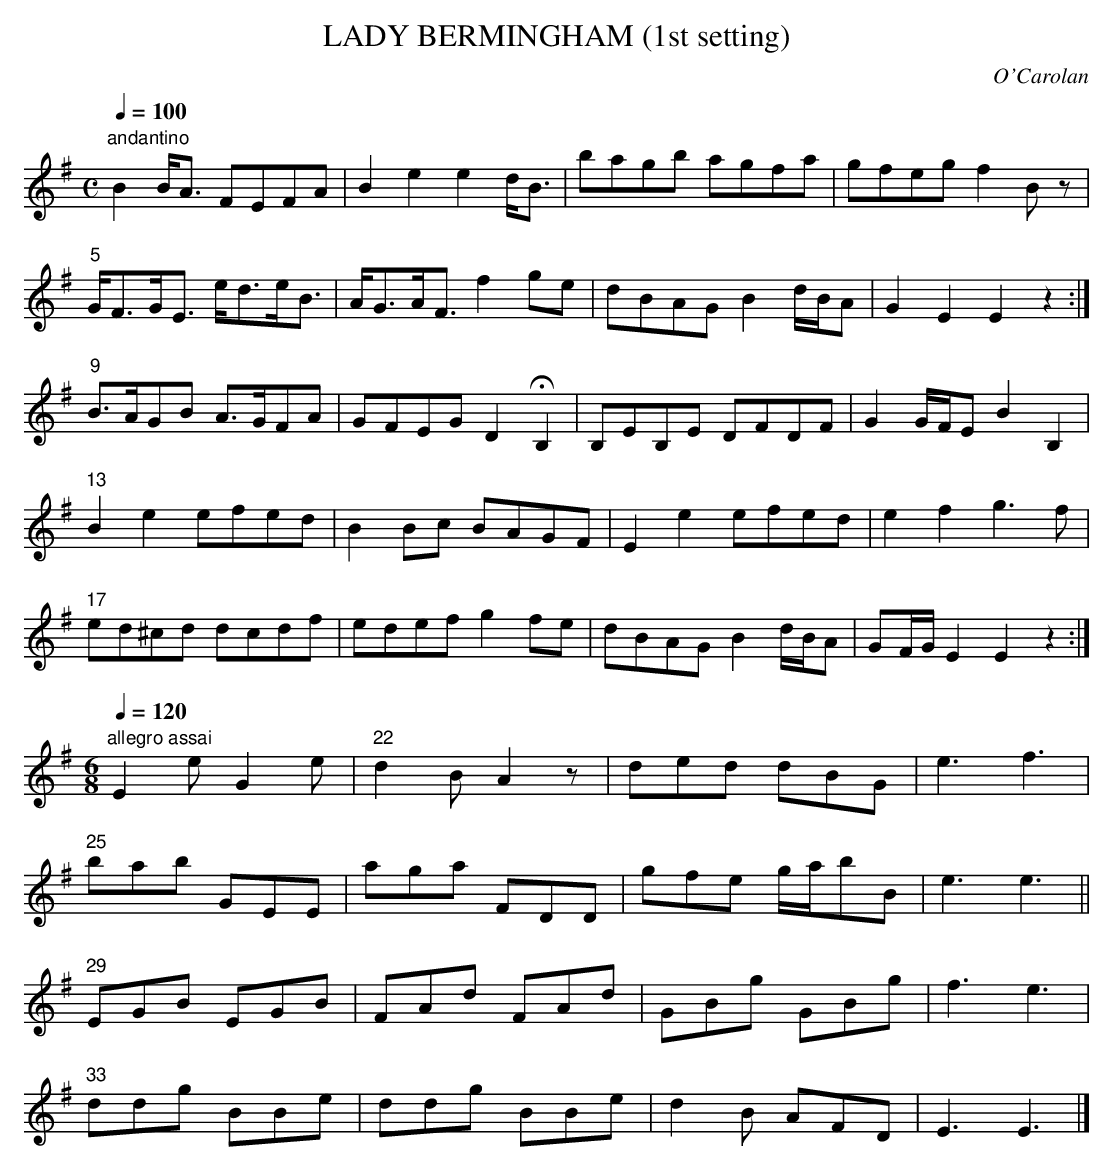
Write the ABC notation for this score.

X:1
T:LADY BERMINGHAM (1st setting)
C:O'Carolan
Q:1/4=100
M:C
L:1/8
K:Em
"andantino"
B2B<A FEFA|B2e2 e2d<B|bagb agfa|gfeg f2Bz|
"5"G<FG<E e<de<B|A<GA<F f2ge|dBAG B2d/B/A|G2E2E2z2:|
"9"B>AGB A>GFA|GFEG D2 HB,2|B,EB,E DFDF|G2G/F/E B2B,2|
"13"B2e2 efed|B2Bc BAGF|E2e2 efed|e2f2 g3f|
"17"ed^cd dcdf|edef g2fe|dBAG B2d/B/A|GF/G/ E2E2z2:|
[M:6/8]
[Q:1/4=120]
"allegro assai"
E2e G2e|"22"d2B A2z|ded dBG|e3 f3|
"25"bab GEE|aga FDD|gfe g/a/bB|e3e3||
"29"EGB EGB|FAd FAd|GBg GBg|f3e3|
"33"ddg BBe|ddg BBe|d2B AFD|E3E3|]
